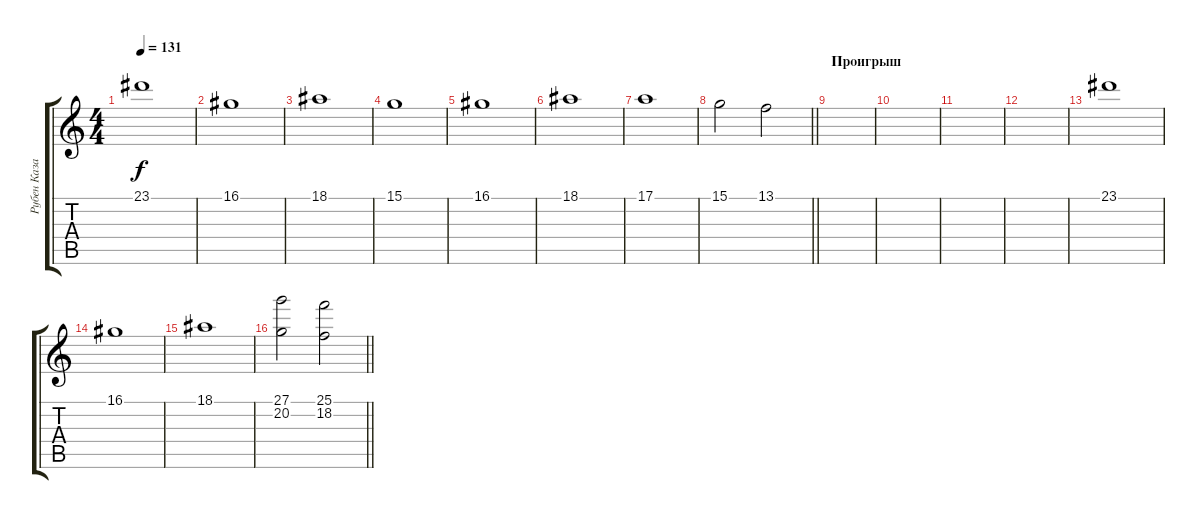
\track ("Рубен Казарьян" "Рубен Каза") {instrument synthstrings1}
\staff {score tabs}
\tuning (E4 B3 G3 D3 A2 E2) {hide}
\ts (4 4)
\tempo 131
\clef g2
\ks c
23.1.1{dy f} |
16.1.1 |
18.1.1 |
15.1.1 |
16.1.1 |
18.1.1 |
17.1.1 |
\barLineRight lightlight
15.1.2 13.1.2 |
\section ("" "Проигрыш")
|
|
|
|
23.1.1 |
16.1.1 |
18.1.1 |
\barLineRight lightlight
(27.1 20.2).2 (25.1 18.2).2
